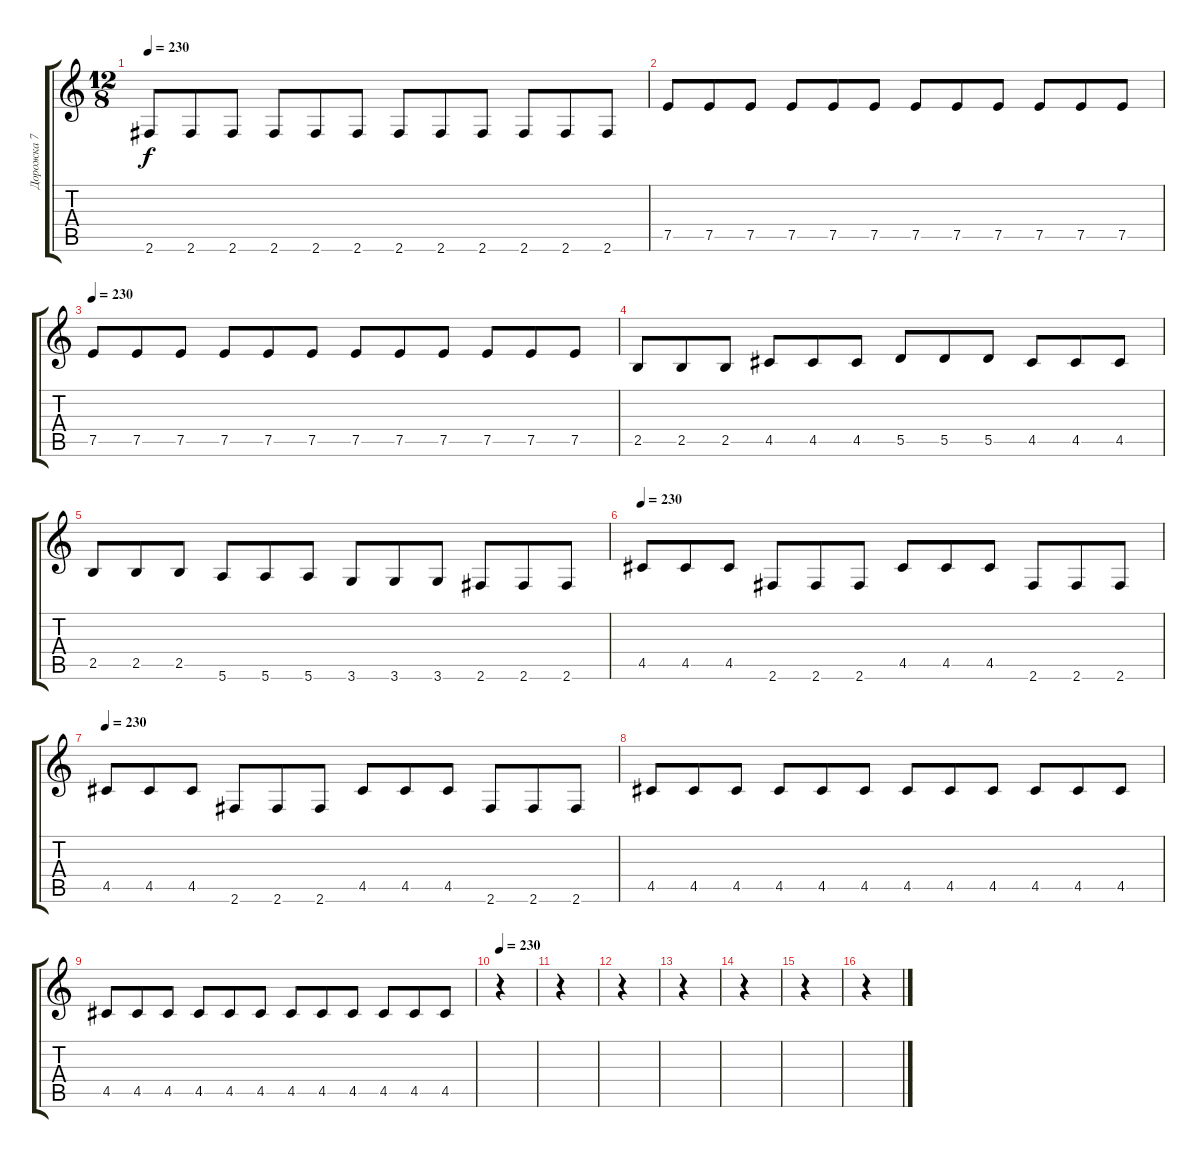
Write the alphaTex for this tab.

\track ("Дорожка 7" "Дорожка 7") {instrument acousticbass}
\staff {score tabs}
\tuning (E4 B3 G3 D3 A2 E2) {hide}
\ts (12 8)
\tempo 230
\clef g2
\ks c
2.6.8{dy f} 2.6.8 2.6.8 2.6.8 2.6.8 2.6.8 2.6.8 2.6.8 2.6.8 2.6.8 2.6.8 2.6.8 |
7.5.8 7.5.8 7.5.8 7.5.8 7.5.8 7.5.8 7.5.8 7.5.8 7.5.8 7.5.8 7.5.8 7.5.8 |
\tempo 230
7.5.8 7.5.8 7.5.8 7.5.8 7.5.8 7.5.8 7.5.8 7.5.8 7.5.8 7.5.8 7.5.8 7.5.8 |
2.5.8 2.5.8 2.5.8 4.5.8 4.5.8 4.5.8 5.5.8 5.5.8 5.5.8 4.5.8 4.5.8 4.5.8 |
2.5.8 2.5.8 2.5.8 5.6.8 5.6.8 5.6.8 3.6.8 3.6.8 3.6.8 2.6.8 2.6.8 2.6.8 |
\tempo 230
4.5.8 4.5.8 4.5.8 2.6.8 2.6.8 2.6.8 4.5.8 4.5.8 4.5.8 2.6.8 2.6.8 2.6.8 |
\tempo 230
4.5.8 4.5.8 4.5.8 2.6.8 2.6.8 2.6.8 4.5.8 4.5.8 4.5.8 2.6.8 2.6.8 2.6.8 |
4.5.8 4.5.8 4.5.8 4.5.8 4.5.8 4.5.8 4.5.8 4.5.8 4.5.8 4.5.8 4.5.8 4.5.8 |
4.5.8 4.5.8 4.5.8 4.5.8 4.5.8 4.5.8 4.5.8 4.5.8 4.5.8 4.5.8 4.5.8 4.5.8 |
\tempo 230
r.4 |
r.4 |
r.4 |
r.4 |
r.4 |
r.4 |
r.4
